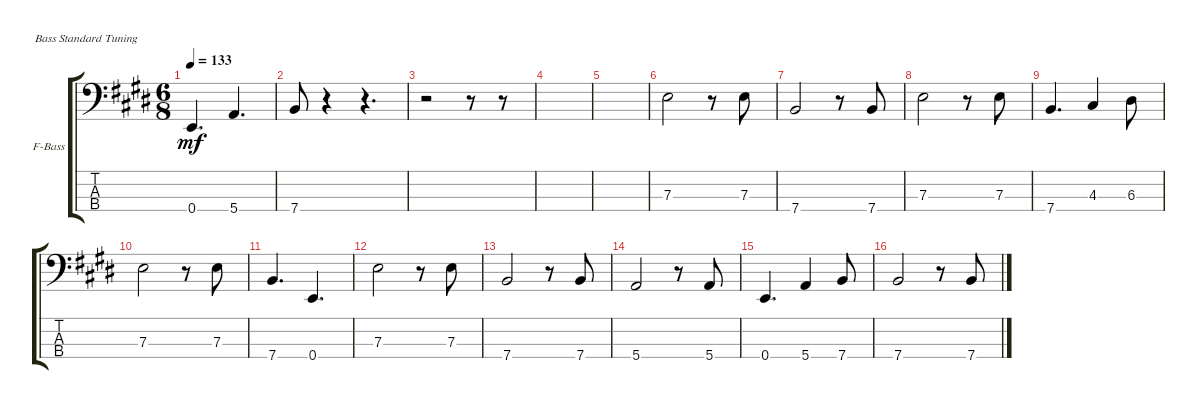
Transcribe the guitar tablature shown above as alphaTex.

\defaultSystemsLayout 4
\bracketExtendMode groupsimilarinstruments
\firstSystemTrackNameOrientation horizontal
\otherSystemsTrackNameOrientation horizontal
\track ("Fretless Bass" "F-Bass") {instrument fretlessbass}
\staff {score tabs}
\tuning (G2 D2 A1 E1)
\ts (6 8)
\tempo 133
\clef f4
\scale
0.333333
\ks e
0.4.4{d dy mf} 5.4.4{d} |
\scale
0.333333 7.4.8 r.4 r.4{d} |
\scale
0.333333 r.2 r.8 r.8 |
\scale
0.333333 |
\scale
0.333333 |
\scale
0.333333 7.3.2 r.8 7.3.8 |
\scale
0.333333 7.4.2 r.8 7.4.8 |
\scale
0.333333 7.3.2 r.8 7.3.8 |
\scale
0.333333 7.4.4{d} 4.3.4 6.3.8 |
\scale
0.333333 7.3.2 r.8 7.3.8 |
\scale
0.333333 7.4.4{d} 0.4.4{d} |
\scale
0.333333 7.3.2 r.8 7.3.8 |
\scale
0.333333 7.4.2 r.8 7.4.8 |
\scale
0.333333 5.4.2 r.8 5.4.8 |
\scale
0.333333 0.4.4{d} 5.4.4 7.4.8 |
\scale
0.333333 7.4.2 r.8 7.4.8
